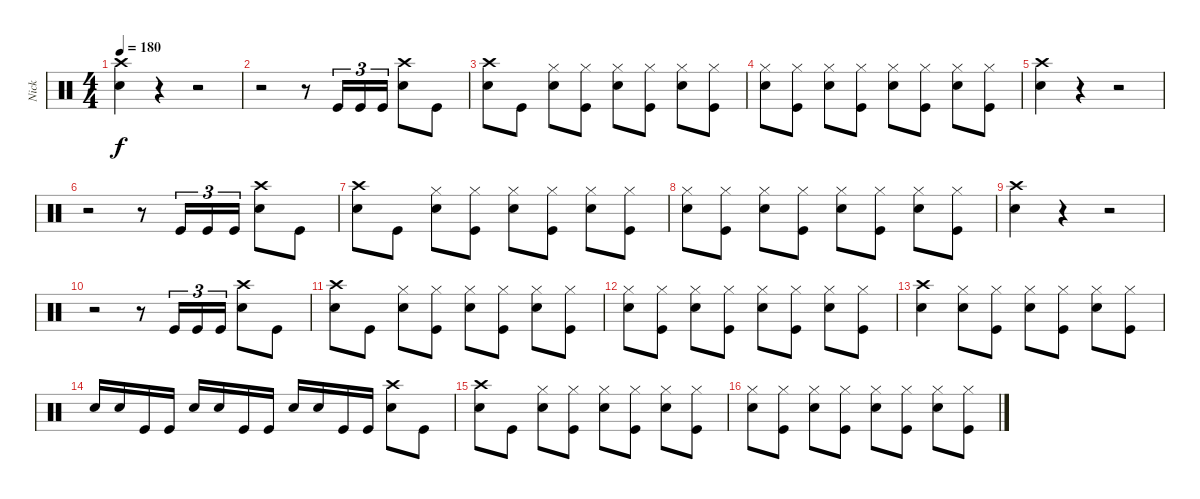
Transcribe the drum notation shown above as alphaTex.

\track ("Nick" "Nick") {solo instrument percussion}
\staff {score}
\articulation defaults
\ts (4 4)
\tempo 180
\clef neutral
\ks c
("Snare (hit) 2" "Crash high (hit)").4{dy f} r.4 r.2 |
r.2 r.8 "Kick (hit)".16{tu (3 2)} "Kick (hit)".16{tu (3 2)} "Kick (hit)".16{tu (3 2)} ("Crash high (hit)" "Snare (hit) 2").8 "Kick (hit)".8 |
("Crash high (hit)" "Snare (hit) 2").8 "Kick (hit)".8 ("Hi-Hat (closed)" "Snare (hit) 2").8 ("Kick (hit)" "Hi-Hat (closed)").8 ("Hi-Hat (closed)" "Snare (hit) 2").8 ("Kick (hit)" "Hi-Hat (closed)").8 ("Hi-Hat (closed)" "Snare (hit) 2").8 ("Kick (hit)" "Hi-Hat (closed)").8 |
("Hi-Hat (closed)" "Snare (hit) 2").8 ("Kick (hit)" "Hi-Hat (closed)").8 ("Hi-Hat (closed)" "Snare (hit) 2").8 ("Kick (hit)" "Hi-Hat (closed)").8 ("Hi-Hat (closed)" "Snare (hit) 2").8 ("Kick (hit)" "Hi-Hat (closed)").8 ("Hi-Hat (closed)" "Snare (hit) 2").8 ("Kick (hit)" "Hi-Hat (closed)").8 |
("Snare (hit) 2" "Crash high (hit)").4 r.4 r.2 |
r.2 r.8 "Kick (hit)".16{tu (3 2)} "Kick (hit)".16{tu (3 2)} "Kick (hit)".16{tu (3 2)} ("Crash high (hit)" "Snare (hit) 2").8 "Kick (hit)".8 |
("Crash high (hit)" "Snare (hit) 2").8 "Kick (hit)".8 ("Hi-Hat (closed)" "Snare (hit) 2").8 ("Kick (hit)" "Hi-Hat (closed)").8 ("Hi-Hat (closed)" "Snare (hit) 2").8 ("Kick (hit)" "Hi-Hat (closed)").8 ("Hi-Hat (closed)" "Snare (hit) 2").8 ("Kick (hit)" "Hi-Hat (closed)").8 |
("Hi-Hat (closed)" "Snare (hit) 2").8 ("Kick (hit)" "Hi-Hat (closed)").8 ("Hi-Hat (closed)" "Snare (hit) 2").8 ("Kick (hit)" "Hi-Hat (closed)").8 ("Hi-Hat (closed)" "Snare (hit) 2").8 ("Kick (hit)" "Hi-Hat (closed)").8 ("Hi-Hat (closed)" "Snare (hit) 2").8 ("Kick (hit)" "Hi-Hat (closed)").8 |
("Snare (hit) 2" "Crash high (hit)").4 r.4 r.2 |
r.2 r.8 "Kick (hit)".16{tu (3 2)} "Kick (hit)".16{tu (3 2)} "Kick (hit)".16{tu (3 2)} ("Crash high (hit)" "Snare (hit) 2").8 "Kick (hit)".8 |
("Crash high (hit)" "Snare (hit) 2").8 "Kick (hit)".8 ("Hi-Hat (closed)" "Snare (hit) 2").8 ("Kick (hit)" "Hi-Hat (closed)").8 ("Hi-Hat (closed)" "Snare (hit) 2").8 ("Kick (hit)" "Hi-Hat (closed)").8 ("Hi-Hat (closed)" "Snare (hit) 2").8 ("Kick (hit)" "Hi-Hat (closed)").8 |
("Hi-Hat (closed)" "Snare (hit) 2").8 ("Kick (hit)" "Hi-Hat (closed)").8 ("Hi-Hat (closed)" "Snare (hit) 2").8 ("Kick (hit)" "Hi-Hat (closed)").8 ("Hi-Hat (closed)" "Snare (hit) 2").8 ("Kick (hit)" "Hi-Hat (closed)").8 ("Hi-Hat (closed)" "Snare (hit) 2").8 ("Kick (hit)" "Hi-Hat (closed)").8 |
("Crash high (hit)" "Snare (hit) 2").4 ("Hi-Hat (closed)" "Snare (hit) 2").8 ("Kick (hit)" "Hi-Hat (closed)").8 ("Hi-Hat (closed)" "Snare (hit) 2").8 ("Kick (hit)" "Hi-Hat (closed)").8 ("Hi-Hat (closed)" "Snare (hit) 2").8 ("Kick (hit)" "Hi-Hat (closed)").8 |
"Snare (hit) 2".16 "Snare (hit) 2".16 "Kick (hit)".16 "Kick (hit)".16 "Snare (hit) 2".16 "Snare (hit) 2".16 "Kick (hit)".16 "Kick (hit)".16 "Snare (hit) 2".16 "Snare (hit) 2".16 "Kick (hit)".16 "Kick (hit)".16 ("Crash high (hit)" "Snare (hit) 2").8 "Kick (hit)".8 |
("Crash high (hit)" "Snare (hit) 2").8 "Kick (hit)".8 ("Hi-Hat (closed)" "Snare (hit) 2").8 ("Kick (hit)" "Hi-Hat (closed)").8 ("Hi-Hat (closed)" "Snare (hit) 2").8 ("Kick (hit)" "Hi-Hat (closed)").8 ("Hi-Hat (closed)" "Snare (hit) 2").8 ("Kick (hit)" "Hi-Hat (closed)").8 |
("Hi-Hat (closed)" "Snare (hit) 2").8 ("Kick (hit)" "Hi-Hat (closed)").8 ("Hi-Hat (closed)" "Snare (hit) 2").8 ("Kick (hit)" "Hi-Hat (closed)").8 ("Hi-Hat (closed)" "Snare (hit) 2").8 ("Kick (hit)" "Hi-Hat (closed)").8 ("Hi-Hat (closed)" "Snare (hit) 2").8 ("Kick (hit)" "Hi-Hat (closed)").8
